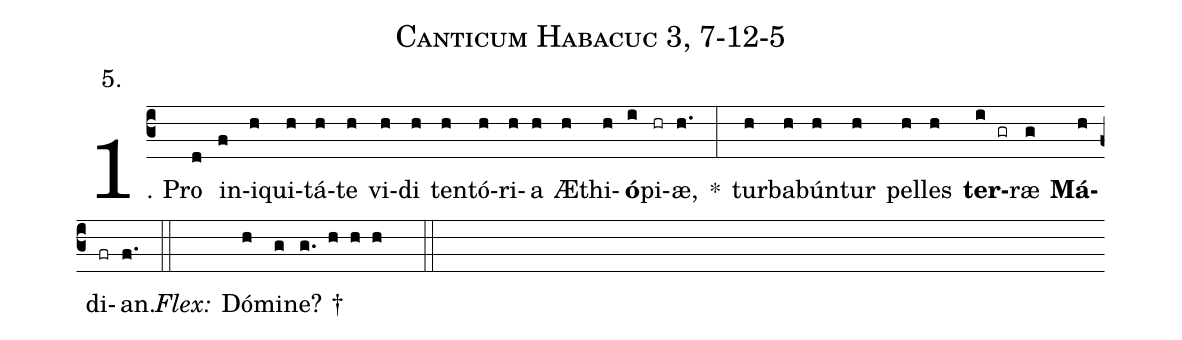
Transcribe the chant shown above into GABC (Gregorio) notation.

name: Canticum Habacuc 3, 7-12-5;
annotation: 5.;
%%
(c3)1. Pro(d) in(f)i(h)qui(h)tá(h)te(h) vi(h)di(h) ten(h)tó(h)ri(h)a(h) Æ(h)thi(h)<b>ó</b>(i)pi(hr)æ,(h.) *(:) tur(h)ba(h)bún(h)tur(h) pel(h)les(h) <b>ter</b>(i gr)ræ(g) <b>Má</b>(h)di(fr)an.(f.) (::)
<i>Flex:</i>()  Dó(h)mi(g)ne? †(g. h h h  ::)
